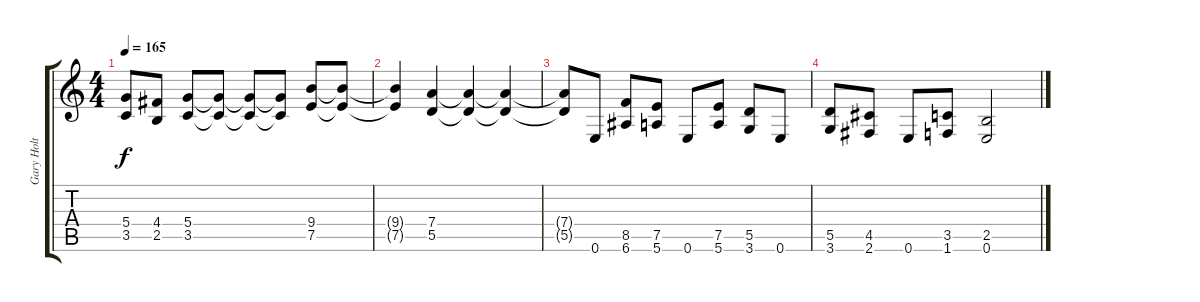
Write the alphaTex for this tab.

\track ("Gary Holt" "Gary Holt") {instrument distortionguitar}
\staff {score tabs}
\tuning (E4 B3 G3 D3 A2 E2) {hide}
\ts (4 4)
\tempo 165
\clef g2
\ks c
(5.4{t} 3.5{t}).8{dy f} (4.4 2.5).8 (5.4 3.5).8 (5.4{t} 3.5{t}).8 (5.4{t} 3.5{t}).8 (5.4{t} 3.5{t}).8 (9.4 7.5).8 (9.4{t} 7.5{t}).8 |
(9.4{t} 7.5{t}).4 (7.4 5.5).4 (7.4{t} 5.5{t}).4 (7.4{t} 5.5{t}).4 |
(7.4{t} 5.5{t}).8 0.6.8 (8.5 6.6).8 (7.5 5.6).8 0.6.8 (7.5 5.6).8 (5.5 3.6).8 0.6.8 |
(5.5 3.6).8 (4.5 2.6).8 0.6.8 (3.5 1.6).8 (2.5 0.6).2
